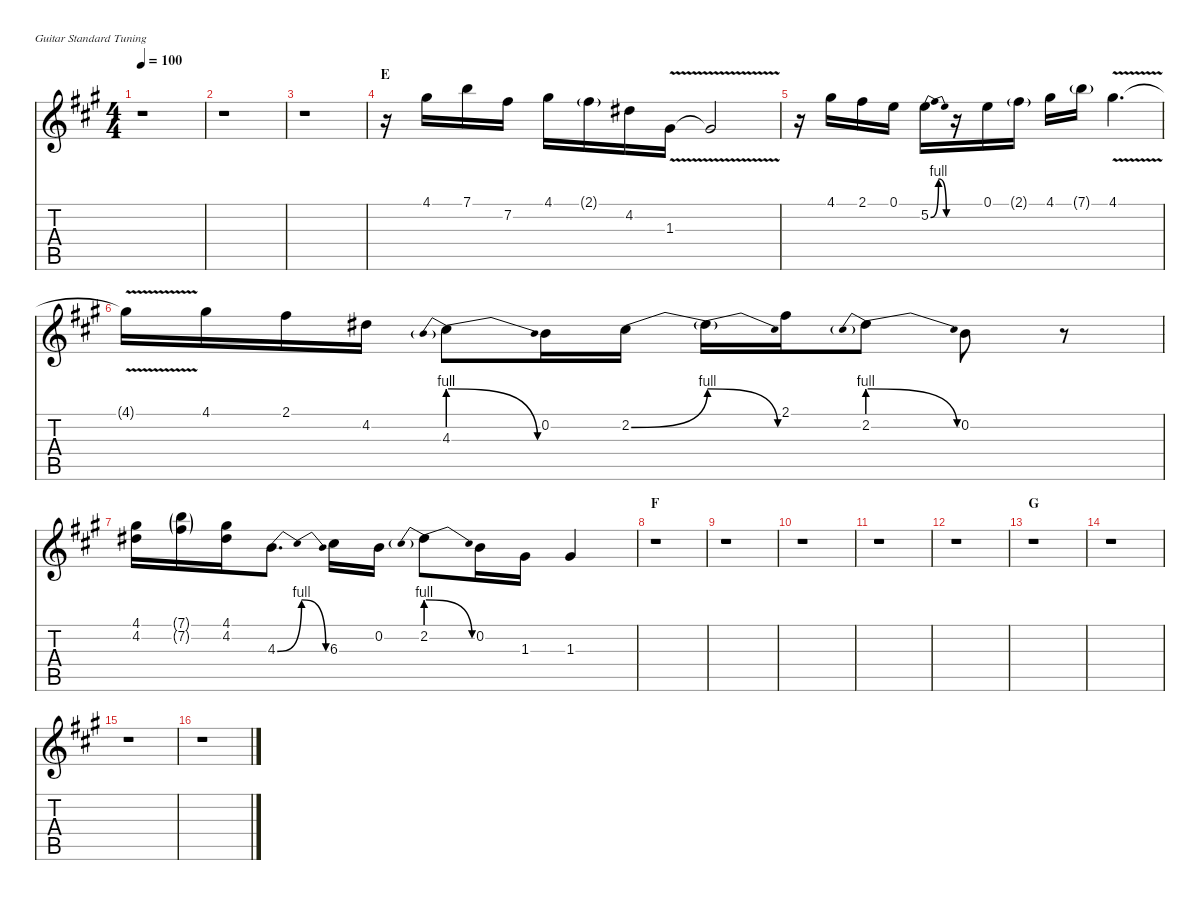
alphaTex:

\defaultSystemsLayout 4
\hideDynamics
\bracketExtendMode nobrackets
\singleTrackTrackNamePolicy hidden
\multiTrackTrackNamePolicy hidden
\otherSystemsTrackNameOrientation horizontal
\track ("Acoustic" "s.guit.") {defaultSystemsLayout 8 instrument acousticguitarsteel}
\staff {score tabs}
\tuning (E4 B3 G3 D3 A2 E2)
\ts (4 4)
\tempo 100
\clef g2
\ks a
r.1{dy fff beam Down} |
r.1{beam Down} |
r.1{beam Down} |
\section ("" "E")
r.16{beam Down} 4.1{acc #}.16{beam Down} 7.1{acc forcenatural}.16{beam Down} 7.2{acc #}.16{beam Down} 4.1{acc #}.16{beam Down} 2.1{g acc #}.16{dy f beam Down} 4.2{acc #}.16{dy fff beam Down} 1.3{v acc #}.16{beam Down} 1.3{v t acc #}.2{dy f beam Up} |
r.16{beam Down} 4.1{acc #}.16{dy fff beam Down} 2.1{acc #}.16{beam Down} 0.1{acc forcenatural}.16{beam Down} 5.2{be (bendrelease 0 0 3 4 30 4 45 0) acc forcenatural}.16{dy f beam Down} r.16{beam Down} 0.1{acc forcenatural}.16{dy fff beam Down} 2.1{g acc #}.16{dy f beam Down} 4.1{acc #}.16{dy fff beam Down} 7.1{g acc forcenatural}.16{dy f beam Down} 4.1{v acc #}.4{d dy fff beam Down} |
4.1{v t acc #}.16{dy f beam Down} 4.1{acc #}.16{dy fff beam Down} 2.1{acc #}.16{beam Down} 4.2{acc #}.16{beam Down} 4.3{be (prebendrelease 0 4 39.999998399999996 0)}.8{dy f beam Down} 0.2{acc forcenatural}.16{dy fff beam Down} 2.2{be (bend 0 0 60 4) acc #}.16{beam Down} 2.2{be (release 0 4 60 0) t}.16{dy f beam Down} 2.1{acc #}.16{dy fff beam Down} 2.2{be (prebendrelease 0 4 39.999998399999996 0)}.8{beam Down} 0.2{acc forcenatural}.8{beam Down} r.8{beam Down} |
(4.1{acc #} 4.2{acc #}).16{beam Down} (7.1{g acc forcenatural} 7.2{g acc #}).16{dy f beam Down} (4.1{acc #} 4.2{acc #}).16{dy fff beam Down} 4.3{be (bendrelease 0 0 15 4 30 4 45 0) acc forcenatural}.8{d beam Down} 6.3{acc #}.16{dy f beam Down} 0.2{acc forcenatural}.16{dy fff beam Down} 2.2{be (prebendrelease 0 4 60 0)}.8{beam Down} 0.2{acc forcenatural}.16{beam Down} 1.3{acc #}.16{dy f beam Down} 1.3{acc #}.4{beam Up} |
\section ("" "F")
r.1{beam Down} |
r.1{beam Down} |
r.1{beam Down} |
r.1{beam Down} |
r.1{beam Down} |
\section ("" "G")
r.1{beam Down} |
r.1{beam Down} |
r.1{beam Down} |
r.1{beam Down}
